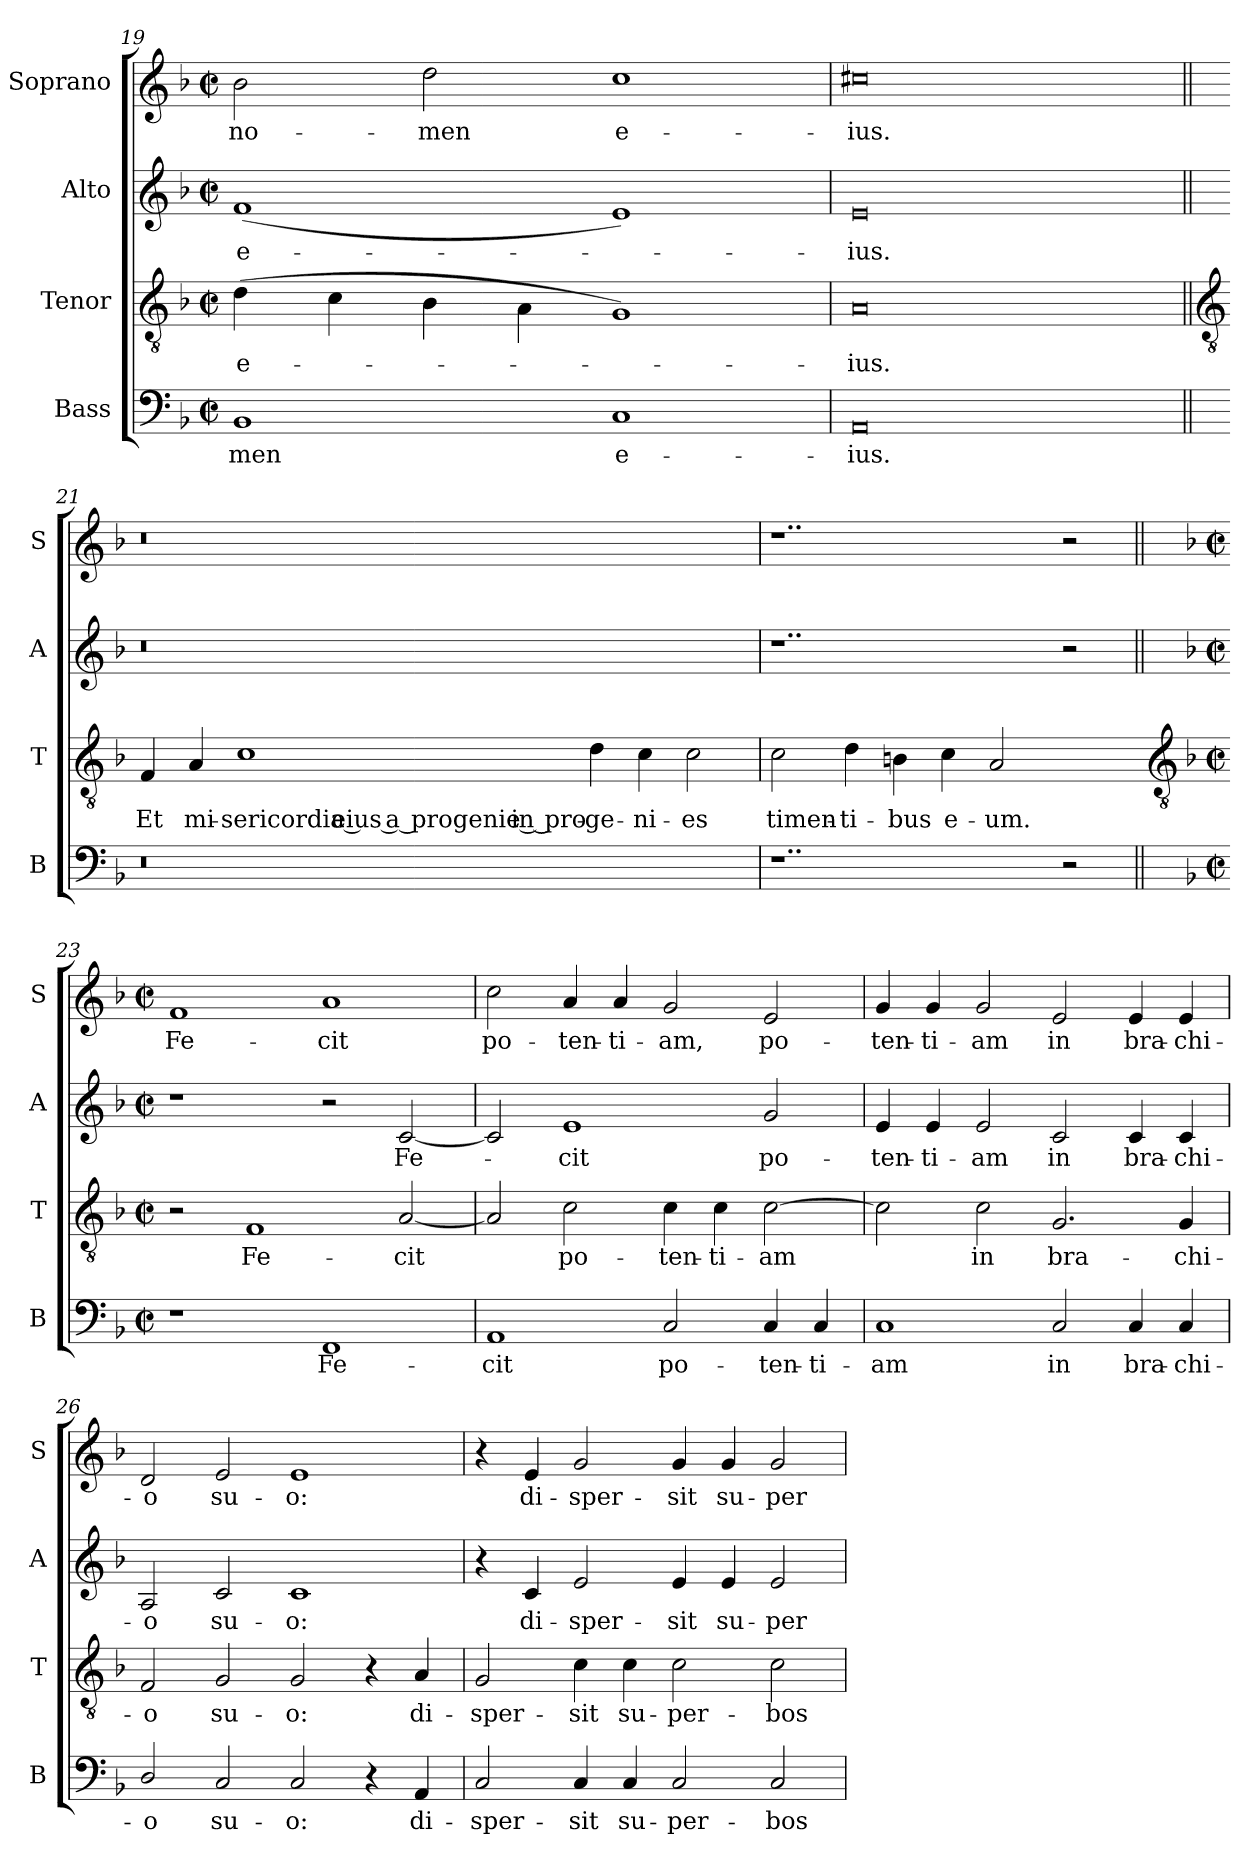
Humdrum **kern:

**kern	**text	**kern	**text	**kern	**text	**kern	**text
*part4	*part4	*part3	*part3	*part2	*part2	*part1	*part1
*staff4	*staff4	*staff3	*staff3	*staff2	*staff2	*staff1	*staff1
*I"Bass	*	*I"Tenor	*	*I"Alto	*	*I"Soprano	*
*I'B	*	*I'T	*	*I'A	*	*I'S	*
*clefF4	*	*clefGv2	*	*clefG2	*	*clefG2	*
*k[b-]	*	*k[b-]	*	*k[b-]	*	*k[b-]	*
*F:	*	*F:	*	*F:	*	*F:	*
*M4/2	*	*M4/2	*	*M4/2	*	*M4/2	*
*met(c|)	*	*met(c|)	*	*met(c|)	*	*met(c|)	*
=19	=19	=19	=19	=19	=19	=19	=19
!	!LO:LY:b	!	!LO:LY:b	!	!LO:LY:b	!	!LO:LY:b
1BB-	-men	(>4d	e-	(<1f	e-	2b-	no-
.	.	4c	.	.	.	.	.
!	!	!	!	!	!	!	!LO:LY:b
.	.	4B-	.	.	.	2dd	-men
.	.	4A\	.	.	.	.	.
!	!LO:LY:b	!	!	!	!	!	!LO:LY:b
1C	e-	1G)	.	1e)	.	1cc	e-
=20	=20	=20	=20	=20	=20	=20	=20
!	!LO:LY:b	!	!LO:LY:b	!	!LO:LY:b	!	!LO:LY:b
0AA	-ius.	0A	ius.	0e	ius.	0cc#X	-ius.
!!LO:LB:g=z
=21||	=21||	=21||	=21||	=21||	=21||	=21||	=21||
*	*	*clefGv2	*	*	*	*	*
!	!	!	!LO:LY:b	!	!	!	!
0r	.	4F	Et	0r	.	0r	.
!	!	!	!LO:LY:b	!	!	!	!
.	.	4A	mi-	.	.	.	.
!	!	!	!LO:LY:b	!	!	!	!
.	.	1c	-sericordia eius a progenie in pro-	.	.	.	.
!	!	!	!LO:LY:b	!	!	!	!
.	.	4d	-ge-	.	.	.	.
!	!	!	!LO:LY:b	!	!	!	!
.	.	4c	-ni-	.	.	.	.
!	!	!	!LO:LY:b	!	!	!	!
2ryy	.	2c	-es	2ryy	.	2ryy	.
=22	=22	=22	=22	=22	=22	=22	=22
!	!	!	!LO:LY:b	!	!	!	!
1..r	.	2c	timen-	1..r	.	1..r	.
!	!	!	!LO:LY:b	!	!	!	!
.	.	4d	-ti-	.	.	.	.
!	!	!	!LO:LY:b	!	!	!	!
.	.	4Bn	-bus	.	.	.	.
!	!	!	!LO:LY:b	!	!	!	!
.	.	4c	e-	.	.	.	.
!	!	!	!LO:LY:b	!	!	!	!
.	.	2A	-um.	.	.	.	.
2r	.	2ryy	.	2r	.	2r	.
!!LO:LB:g=z
=23||	=23||	=23-	=23||	=23||	=23||	=23||	=23||
*	*	*clefGv2	*	*	*	*	*
*k[b-]	*	*	*	*k[b-]	*	*k[b-]	*
*F:	*	*	*	*F:	*	*F:	*
*M4/2	*	*M4/2	*	*M4/2	*	*M4/2	*
*met(c|)	*	*met(c|)	*	*met(c|)	*	*met(c|)	*
!	!	!	!	!	!	!	!LO:LY:b
1r	.	2r	.	1r	.	1f	Fe-
!	!	!	!LO:LY:b	!	!	!	!
.	.	1F	Fe-	.	.	.	.
!	!LO:LY:b	!	!	!	!	!	!LO:LY:b
1FF	Fe-	.	.	2r	.	1a	-cit
!	!	!	!LO:LY:b	!	!LO:LY:b	!	!
.	.	[2A	-cit	[2c	Fe-	.	.
=24	=24	=24	=24	=24	=24	=24	=24
!	!LO:LY:b	!	!	!	!	!	!LO:LY:b
1AA	-cit	2A]	.	2c]	.	2cc	po-
!	!	!	!LO:LY:b	!	!LO:LY:b	!	!LO:LY:b
.	.	2c	po-	1e	cit	4a	-ten-
!	!	!	!	!	!	!	!LO:LY:b
.	.	.	.	.	.	4a	-ti-
!	!LO:LY:b	!	!LO:LY:b	!	!	!	!LO:LY:b
2C	po-	4c	-ten-	.	.	2g	-am,
!	!	!	!LO:LY:b	!	!	!	!
.	.	4c	-ti-	.	.	.	.
!	!LO:LY:b	!	!LO:LY:b	!	!LO:LY:b	!	!LO:LY:b
4C	-ten-	[2c	-am	2g	po-	2e	po-
!	!LO:LY:b	!	!	!	!	!	!
4C	-ti-	.	.	.	.	.	.
=25	=25	=25	=25	=25	=25	=25	=25
!	!LO:LY:b	!	!	!	!LO:LY:b	!	!LO:LY:b
1C	-am	2c]	.	4e	-ten-	4g	-ten-
!	!	!	!	!	!LO:LY:b	!	!LO:LY:b
.	.	.	.	4e	-ti-	4g	-ti-
!	!	!	!LO:LY:b	!	!LO:LY:b	!	!LO:LY:b
.	.	2c	in	2e	-am	2g	-am
!	!LO:LY:b	!	!LO:LY:b	!	!LO:LY:b	!	!LO:LY:b
2C	in	2.G	bra-	2c	in	2e	in
!	!LO:LY:b	!	!	!	!LO:LY:b	!	!LO:LY:b
4C	bra-	.	.	4c	bra-	4e	bra-
!	!LO:LY:b	!	!LO:LY:b	!	!LO:LY:b	!	!LO:LY:b
4C	-chi-	4G	-chi-	4c	-chi-	4e	-chi-
=26	=26	=26	=26	=26	=26	=26	=26
!	!LO:LY:b	!	!LO:LY:b	!	!LO:LY:b	!	!LO:LY:b
2D/	-o	2F	-o	2A	-o	2d	-o
!	!LO:LY:b	!	!LO:LY:b	!	!LO:LY:b	!	!LO:LY:b
2C	su-	2G	su-	2c	su-	2e	su-
!	!LO:LY:b	!	!LO:LY:b	!	!LO:LY:b	!	!LO:LY:b
2C	-o:	2G	-o:	1c	-o:	1e	-o:
4r	.	4r	.	.	.	.	.
!	!LO:LY:b	!	!LO:LY:b	!	!	!	!
4AA	di-	4A	di-	.	.	.	.
=27	=27	=27	=27	=27	=27	=27	=27
!	!LO:LY:b	!	!LO:LY:b	!	!	!	!
2C	-sper-	2G	-sper-	4r	.	4r	.
!	!	!	!	!	!LO:LY:b	!	!LO:LY:b
.	.	.	.	4c	di-	4e	di-
!	!LO:LY:b	!	!LO:LY:b	!	!LO:LY:b	!	!LO:LY:b
4C	-sit	4c	-sit	2e	-sper-	2g	-sper-
!	!LO:LY:b	!	!LO:LY:b	!	!	!	!
4C	su-	4c	su-	.	.	.	.
!	!LO:LY:b	!	!LO:LY:b	!	!LO:LY:b	!	!LO:LY:b
2C	-per-	2c	-per-	4e	-sit	4g	-sit
!	!	!	!	!	!LO:LY:b	!	!LO:LY:b
.	.	.	.	4e	su-	4g	su-
!	!LO:LY:b	!	!LO:LY:b	!	!LO:LY:b	!	!LO:LY:b
2C	-bos	2c	-bos	2e	-per-	2g	-per-
=	=	=	=	=	=	=	=
*-	*-	*-	*-	*-	*-	*-	*-
